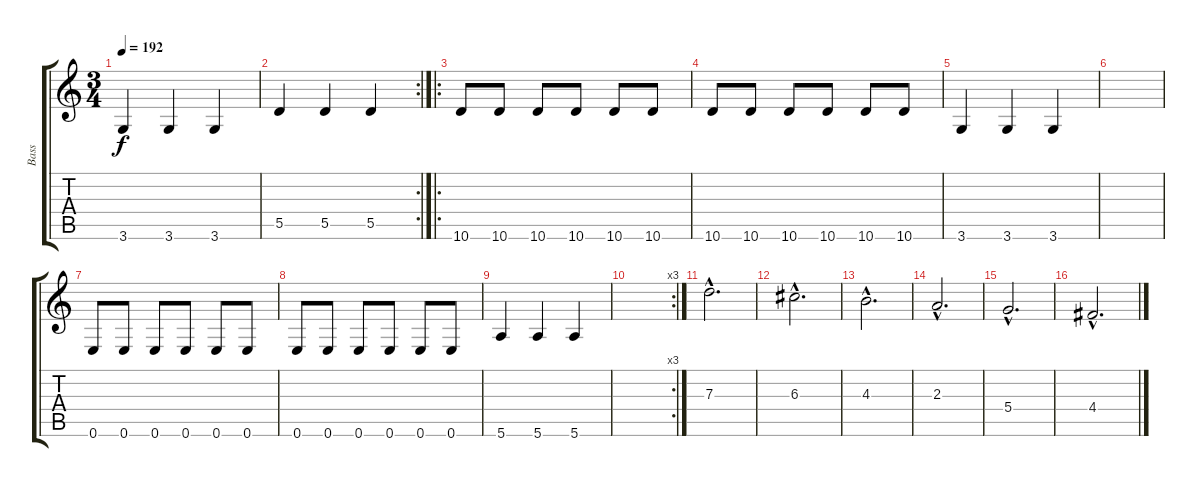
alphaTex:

\track ("Bass" "Bass") {instrument electricbassfinger}
\staff {score tabs}
\tuning (E4 B3 G3 D3 A2 E2) {hide}
\ts (3 4)
\tempo 192
\clef g2
\ks c
3.6.4{dy f} 3.6.4 3.6.4 |
\rc 2
5.5.4 5.5.4 5.5.4 |
\ro
10.6.8 10.6.8 10.6.8 10.6.8 10.6.8 10.6.8 |
10.6.8 10.6.8 10.6.8 10.6.8 10.6.8 10.6.8 |
3.6.4 3.6.4 3.6.4 |
|
0.6.8 0.6.8 0.6.8 0.6.8 0.6.8 0.6.8 |
0.6.8 0.6.8 0.6.8 0.6.8 0.6.8 0.6.8 |
5.6.4 5.6.4 5.6.4 |
\rc 3
|
7.3{hac}.2{d} |
6.3{hac}.2{d} |
4.3{hac}.2{d} |
2.3{hac}.2{d} |
5.4{hac}.2{d} |
4.4{hac}.2{d}
